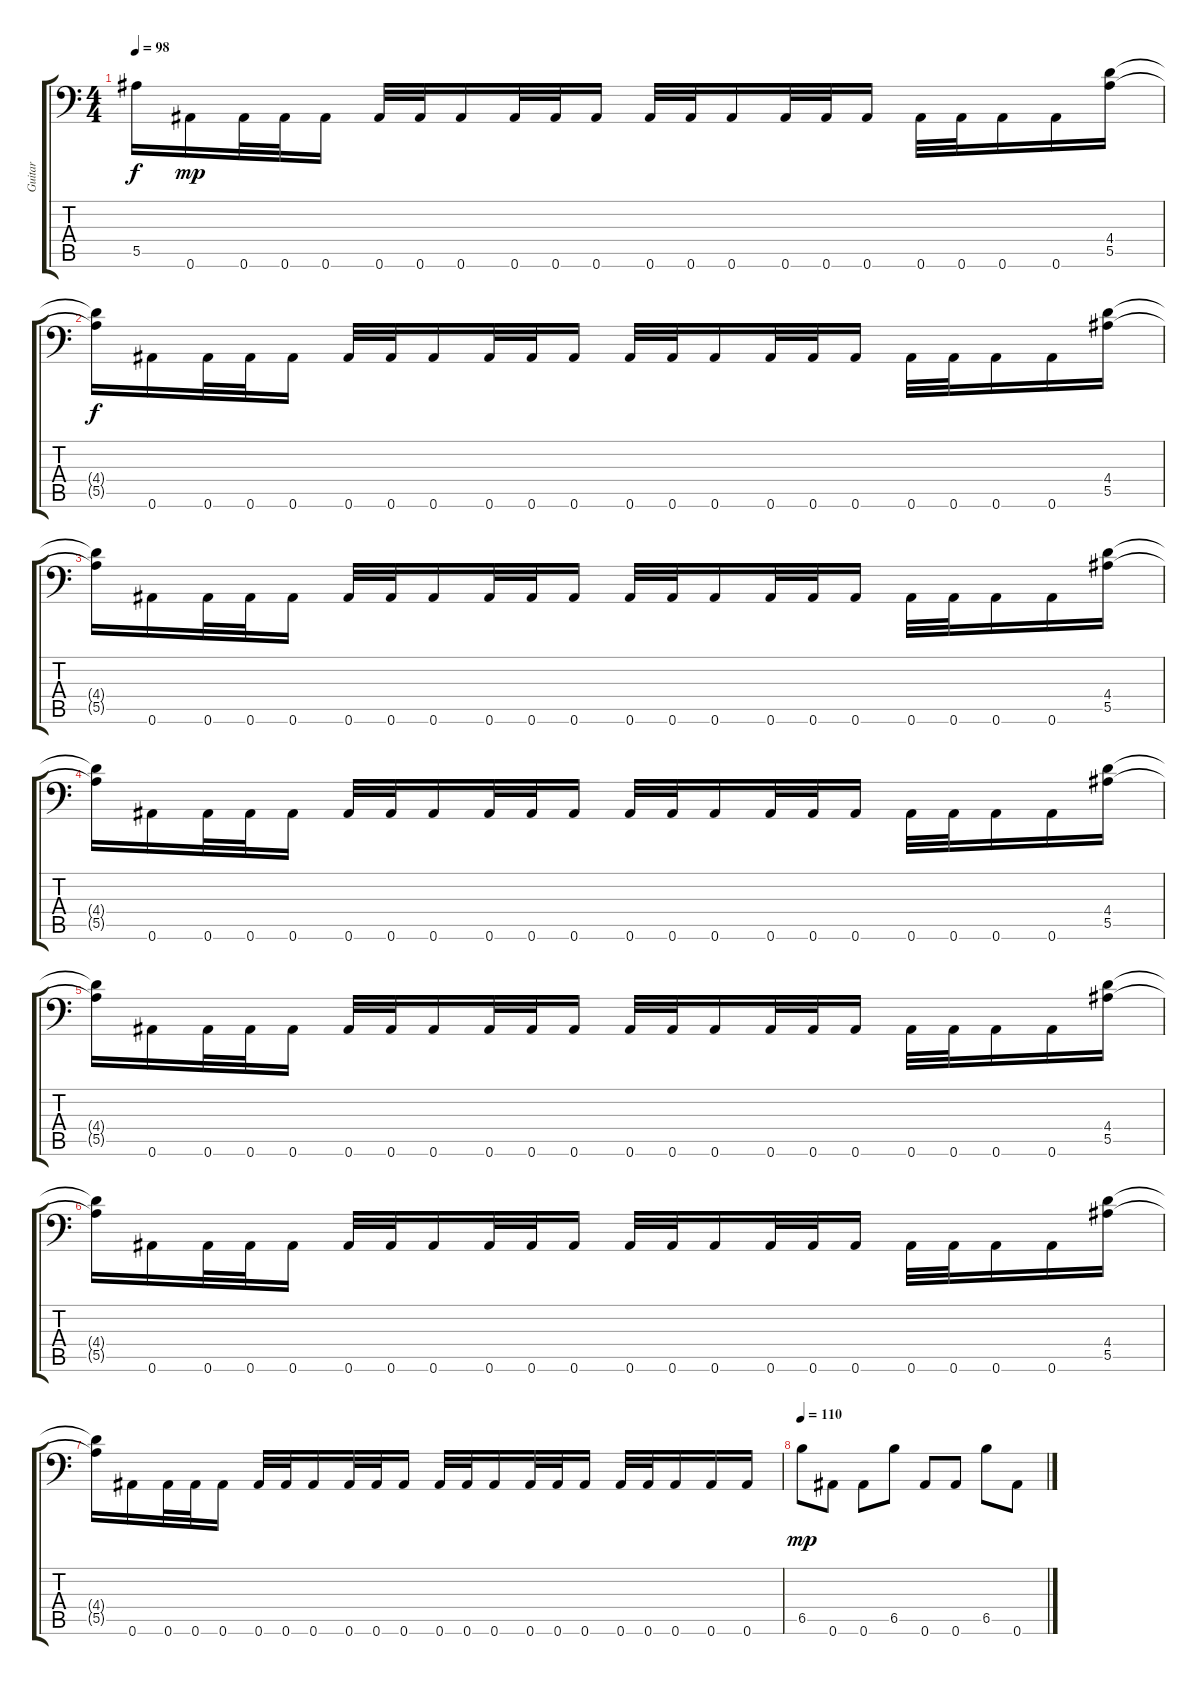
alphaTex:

\track ("Guitar" "Guitar") {instrument distortionguitar}
\staff {score tabs}
\tuning (C4 G3 Eb3 Bb2 F2 Bb1) {hide}
\ts (4 4)
\tempo 98
\clef f4
\ks c
5.5{t}.16{dy f} 0.6.16{dy mp} 0.6.32 0.6.32 0.6.16 0.6.32 0.6.32 0.6.16 0.6.32 0.6.32 0.6.16 0.6.32 0.6.32 0.6.16 0.6.32 0.6.32 0.6.16 0.6.32 0.6.32 0.6.16 0.6.16 (4.4 5.5).16 |
(4.4{t} 5.5{t}).16{dy f} 0.6.16 0.6.32 0.6.32 0.6.16 0.6.32 0.6.32 0.6.16 0.6.32 0.6.32 0.6.16 0.6.32 0.6.32 0.6.16 0.6.32 0.6.32 0.6.16 0.6.32 0.6.32 0.6.16 0.6.16 (4.4 5.5).16 |
(4.4{t} 5.5{t}).16 0.6.16 0.6.32 0.6.32 0.6.16 0.6.32 0.6.32 0.6.16 0.6.32 0.6.32 0.6.16 0.6.32 0.6.32 0.6.16 0.6.32 0.6.32 0.6.16 0.6.32 0.6.32 0.6.16 0.6.16 (4.4 5.5).16 |
(4.4{t} 5.5{t}).16 0.6.16 0.6.32 0.6.32 0.6.16 0.6.32 0.6.32 0.6.16 0.6.32 0.6.32 0.6.16 0.6.32 0.6.32 0.6.16 0.6.32 0.6.32 0.6.16 0.6.32 0.6.32 0.6.16 0.6.16 (4.4 5.5).16 |
(4.4{t} 5.5{t}).16 0.6.16 0.6.32 0.6.32 0.6.16 0.6.32 0.6.32 0.6.16 0.6.32 0.6.32 0.6.16 0.6.32 0.6.32 0.6.16 0.6.32 0.6.32 0.6.16 0.6.32 0.6.32 0.6.16 0.6.16 (4.4 5.5).16 |
(4.4{t} 5.5{t}).16 0.6.16 0.6.32 0.6.32 0.6.16 0.6.32 0.6.32 0.6.16 0.6.32 0.6.32 0.6.16 0.6.32 0.6.32 0.6.16 0.6.32 0.6.32 0.6.16 0.6.32 0.6.32 0.6.16 0.6.16 (4.4 5.5).16 |
(4.4{t} 5.5{t}).16 0.6.16 0.6.32 0.6.32 0.6.16 0.6.32 0.6.32 0.6.16 0.6.32 0.6.32 0.6.16 0.6.32 0.6.32 0.6.16 0.6.32 0.6.32 0.6.16 0.6.32 0.6.32 0.6.16 0.6.16 0.6.16 |
\tempo 110
6.5.8{dy mp} 0.6.8 0.6.8 6.5.8 0.6.8 0.6.8 6.5.8 0.6.8
